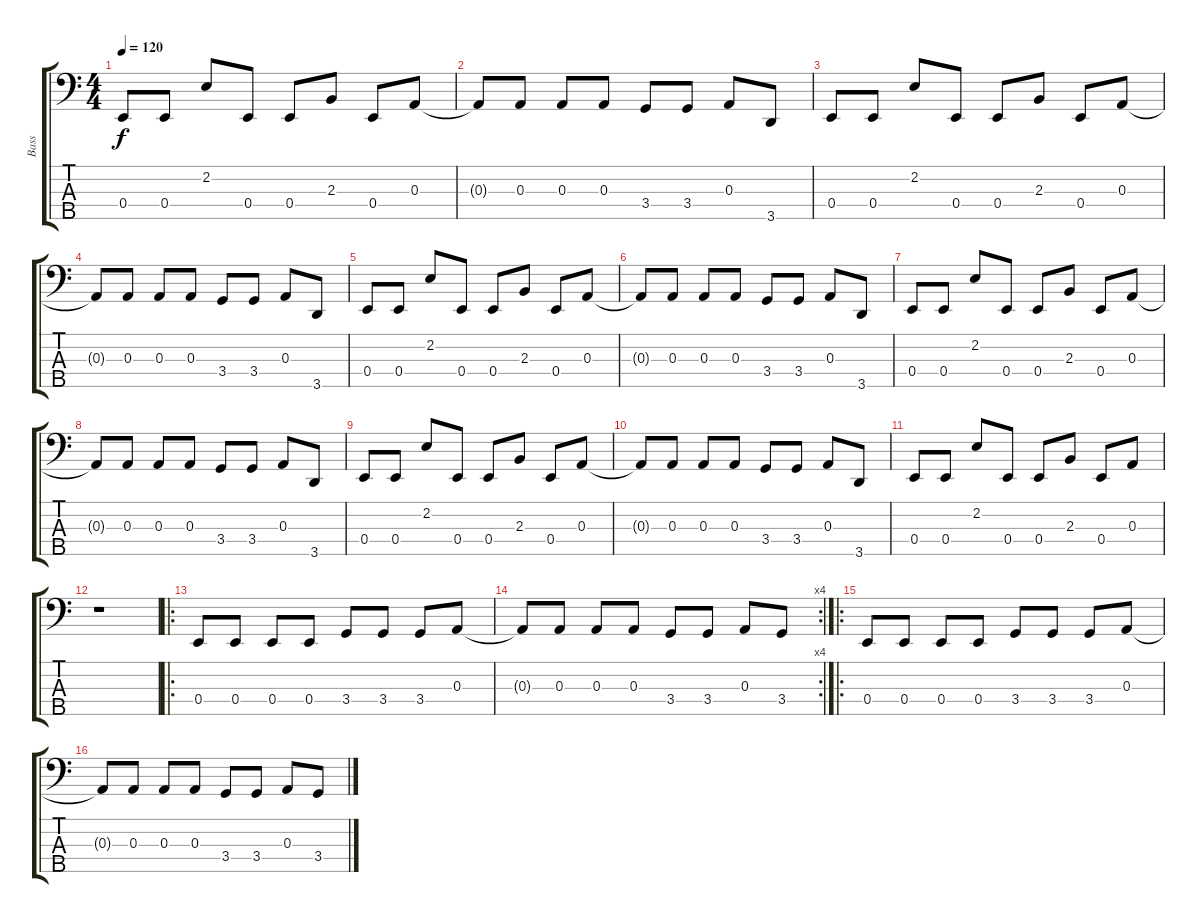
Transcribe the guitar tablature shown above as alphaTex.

\track ("Bass" "Bass") {instrument slapbass1}
\staff {score tabs}
\tuning (G2 D2 A1 E1 B0) {hide}
\ts (4 4)
\tempo 120
\clef f4
\ks c
0.4.8{dy f} 0.4.8 2.2.8 0.4.8 0.4.8 2.3.8 0.4.8 0.3.8 |
0.3{t}.8 0.3.8 0.3.8 0.3.8 3.4.8 3.4.8 0.3.8 3.5.8 |
0.4.8 0.4.8 2.2.8 0.4.8 0.4.8 2.3.8 0.4.8 0.3.8 |
0.3{t}.8 0.3.8 0.3.8 0.3.8 3.4.8 3.4.8 0.3.8 3.5.8 |
0.4.8 0.4.8 2.2.8 0.4.8 0.4.8 2.3.8 0.4.8 0.3.8 |
0.3{t}.8 0.3.8 0.3.8 0.3.8 3.4.8 3.4.8 0.3.8 3.5.8 |
0.4.8 0.4.8 2.2.8 0.4.8 0.4.8 2.3.8 0.4.8 0.3.8 |
0.3{t}.8 0.3.8 0.3.8 0.3.8 3.4.8 3.4.8 0.3.8 3.5.8 |
0.4.8 0.4.8 2.2.8 0.4.8 0.4.8 2.3.8 0.4.8 0.3.8 |
0.3{t}.8 0.3.8 0.3.8 0.3.8 3.4.8 3.4.8 0.3.8 3.5.8 |
0.4.8 0.4.8 2.2.8 0.4.8 0.4.8 2.3.8 0.4.8 0.3.8 |
r.1 |
\ro
0.4.8 0.4.8 0.4.8 0.4.8 3.4.8 3.4.8 3.4.8 0.3.8 |
\rc 4
0.3{t}.8 0.3.8 0.3.8 0.3.8 3.4.8 3.4.8 0.3.8 3.4.8 |
\ro
0.4.8 0.4.8 0.4.8 0.4.8 3.4.8 3.4.8 3.4.8 0.3.8 |
0.3{t}.8 0.3.8 0.3.8 0.3.8 3.4.8 3.4.8 0.3.8 3.4.8
